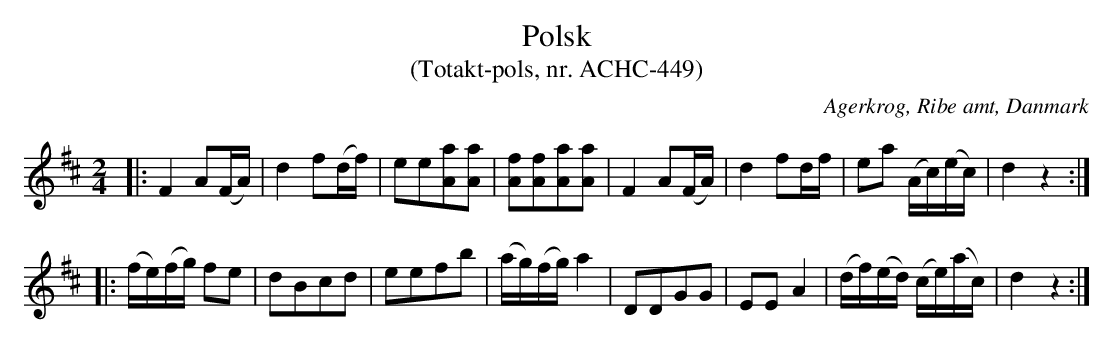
X:1
T:Polsk
T:(Totakt-pols, nr. ACHC-449)
O:Agerkrog, Ribe amt, Danmark
M:2/4
L:1/8
K:D
|: F2 A(F/A/) | d2 f(d/f/) | ee[Aa][Aa] | [Af][Af][Aa][Aa] | F2 A(F/A/) | d2 fd/f/ | ea (A/c/)(e/c/) | d2z2 :|
|: (f/e/)(f/g/) fe | dBcd | eefb | (a/g/)(f/g/) a2 | DDGG | EE A2 | (d/f/)(e/d/) (c/e/)(a/c/) | d2z2 :|
